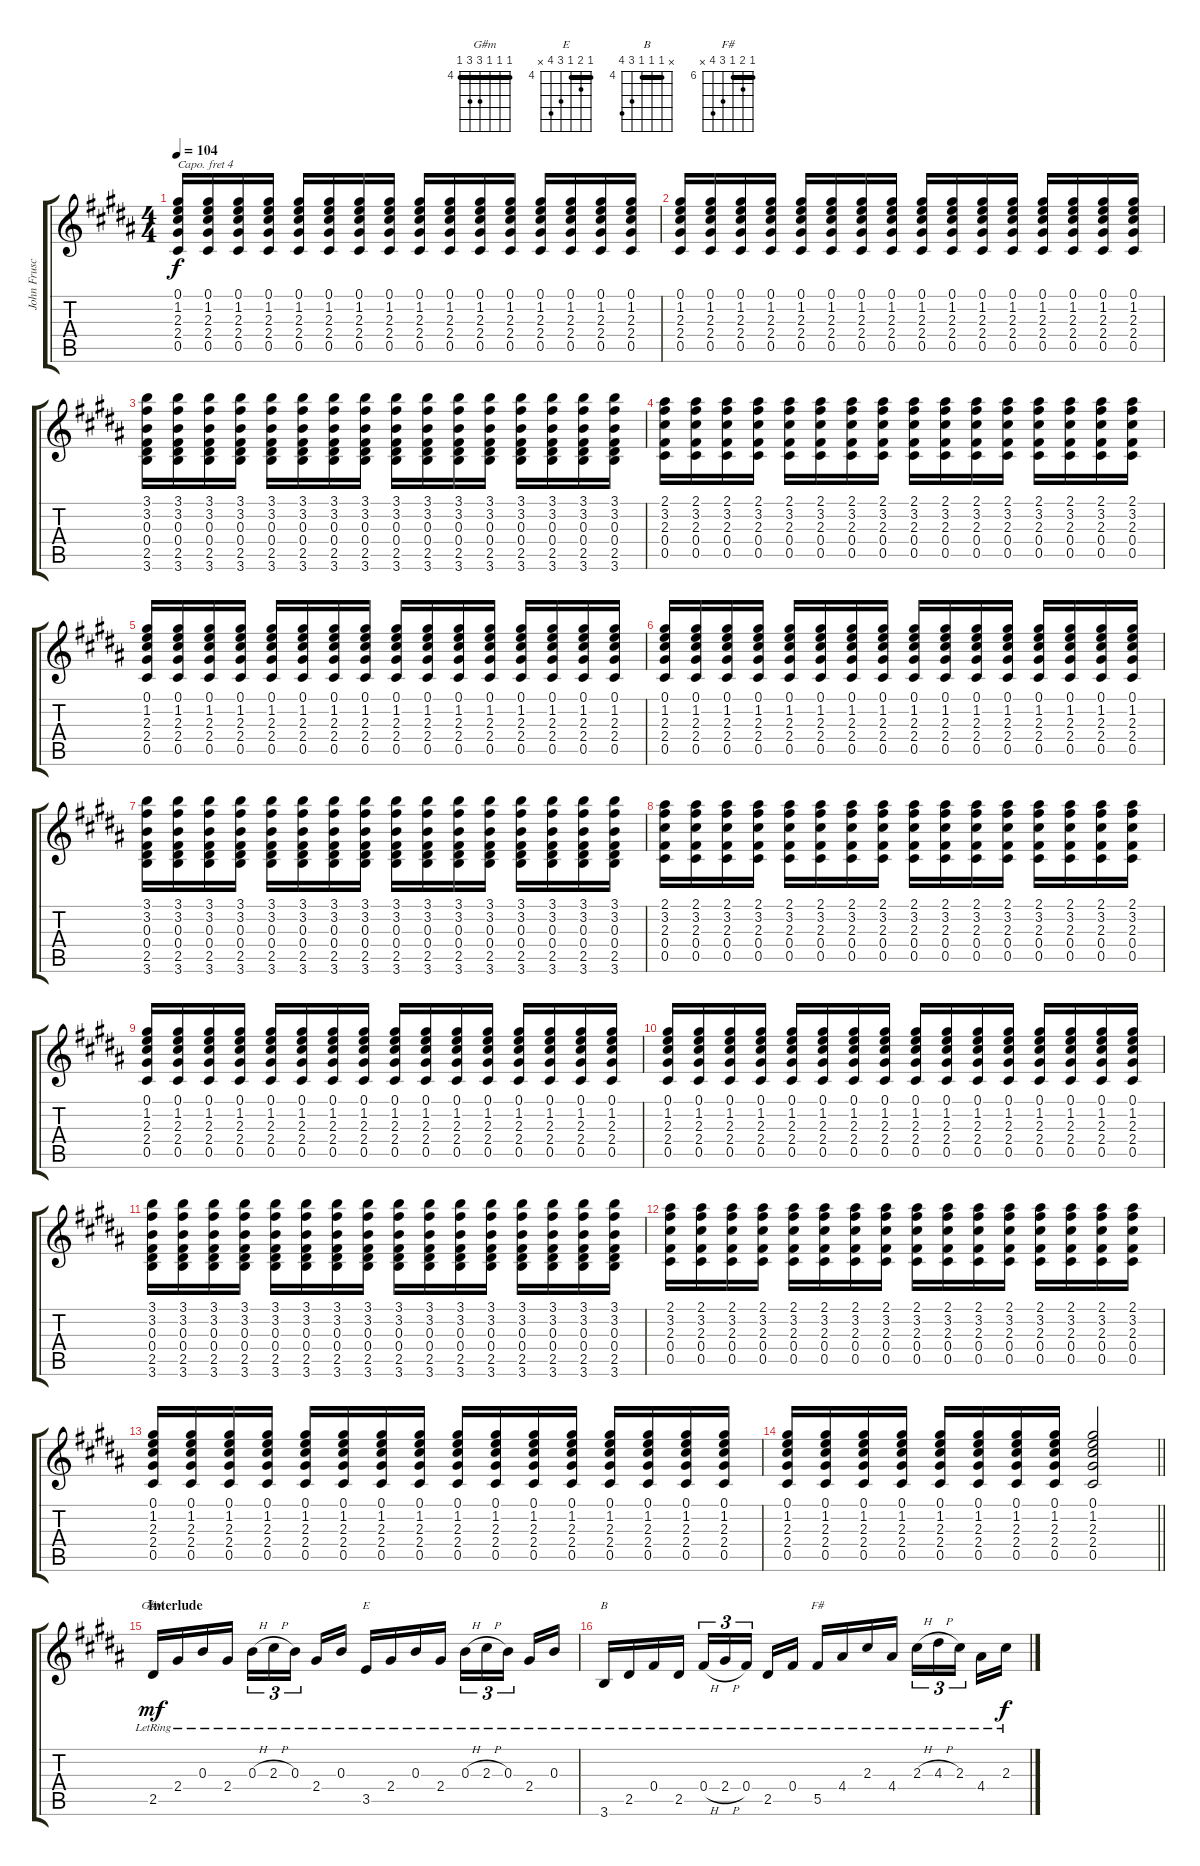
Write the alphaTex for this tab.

\track ("" "John Frusc") {instrument electricguitarmuted}
\staff {score tabs}
\capo 4
\tuning (E4 B3 G3 D3 A2 E2) {hide}
\chord ("G#m" 4 4 4 6 6 4) {firstfret 4 barre 4}
\chord ("E" 4 5 4 6 7 x) {firstfret 4 barre 4}
\chord ("B" x 4 4 4 6 7) {firstfret 4 barre 4}
\chord ("F#" 6 7 6 8 9 x) {firstfret 6 barre 6}
\ts (4 4)
\tempo 104
\clef g2
\ks b
(0.1 1.2 2.3 2.4 0.5).16{dy f} (0.1 1.2 2.3 2.4 0.5).16 (0.1 1.2 2.3 2.4 0.5).16 (0.1 1.2 2.3 2.4 0.5).16 (0.1 1.2 2.3 2.4 0.5).16 (0.1 1.2 2.3 2.4 0.5).16 (0.1 1.2 2.3 2.4 0.5).16 (0.1 1.2 2.3 2.4 0.5).16 (0.1 1.2 2.3 2.4 0.5).16 (0.1 1.2 2.3 2.4 0.5).16 (0.1 1.2 2.3 2.4 0.5).16 (0.1 1.2 2.3 2.4 0.5).16 (0.1 1.2 2.3 2.4 0.5).16 (0.1 1.2 2.3 2.4 0.5).16 (0.1 1.2 2.3 2.4 0.5).16 (0.1 1.2 2.3 2.4 0.5).16 |
(0.1 1.2 2.3 2.4 0.5).16 (0.1 1.2 2.3 2.4 0.5).16 (0.1 1.2 2.3 2.4 0.5).16 (0.1 1.2 2.3 2.4 0.5).16 (0.1 1.2 2.3 2.4 0.5).16 (0.1 1.2 2.3 2.4 0.5).16 (0.1 1.2 2.3 2.4 0.5).16 (0.1 1.2 2.3 2.4 0.5).16 (0.1 1.2 2.3 2.4 0.5).16 (0.1 1.2 2.3 2.4 0.5).16 (0.1 1.2 2.3 2.4 0.5).16 (0.1 1.2 2.3 2.4 0.5).16 (0.1 1.2 2.3 2.4 0.5).16 (0.1 1.2 2.3 2.4 0.5).16 (0.1 1.2 2.3 2.4 0.5).16 (0.1 1.2 2.3 2.4 0.5).16 |
(3.1 3.2 0.3 0.4 2.5 3.6).16 (3.1 3.2 0.3 0.4 2.5 3.6).16 (3.1 3.2 0.3 0.4 2.5 3.6).16 (3.1 3.2 0.3 0.4 2.5 3.6).16 (3.1 3.2 0.3 0.4 2.5 3.6).16 (3.1 3.2 0.3 0.4 2.5 3.6).16 (3.1 3.2 0.3 0.4 2.5 3.6).16 (3.1 3.2 0.3 0.4 2.5 3.6).16 (3.1 3.2 0.3 0.4 2.5 3.6).16 (3.1 3.2 0.3 0.4 2.5 3.6).16 (3.1 3.2 0.3 0.4 2.5 3.6).16 (3.1 3.2 0.3 0.4 2.5 3.6).16 (3.1 3.2 0.3 0.4 2.5 3.6).16 (3.1 3.2 0.3 0.4 2.5 3.6).16 (3.1 3.2 0.3 0.4 2.5 3.6).16 (3.1 3.2 0.3 0.4 2.5 3.6).16 |
(2.1 3.2 2.3 0.4 0.5).16 (2.1 3.2 2.3 0.4 0.5).16 (2.1 3.2 2.3 0.4 0.5).16 (2.1 3.2 2.3 0.4 0.5).16 (2.1 3.2 2.3 0.4 0.5).16 (2.1 3.2 2.3 0.4 0.5).16 (2.1 3.2 2.3 0.4 0.5).16 (2.1 3.2 2.3 0.4 0.5).16 (2.1 3.2 2.3 0.4 0.5).16 (2.1 3.2 2.3 0.4 0.5).16 (2.1 3.2 2.3 0.4 0.5).16 (2.1 3.2 2.3 0.4 0.5).16 (2.1 3.2 2.3 0.4 0.5).16 (2.1 3.2 2.3 0.4 0.5).16 (2.1 3.2 2.3 0.4 0.5).16 (2.1 3.2 2.3 0.4 0.5).16 |
(0.1 1.2 2.3 2.4 0.5).16 (0.1 1.2 2.3 2.4 0.5).16 (0.1 1.2 2.3 2.4 0.5).16 (0.1 1.2 2.3 2.4 0.5).16 (0.1 1.2 2.3 2.4 0.5).16 (0.1 1.2 2.3 2.4 0.5).16 (0.1 1.2 2.3 2.4 0.5).16 (0.1 1.2 2.3 2.4 0.5).16 (0.1 1.2 2.3 2.4 0.5).16 (0.1 1.2 2.3 2.4 0.5).16 (0.1 1.2 2.3 2.4 0.5).16 (0.1 1.2 2.3 2.4 0.5).16 (0.1 1.2 2.3 2.4 0.5).16 (0.1 1.2 2.3 2.4 0.5).16 (0.1 1.2 2.3 2.4 0.5).16 (0.1 1.2 2.3 2.4 0.5).16 |
(0.1 1.2 2.3 2.4 0.5).16 (0.1 1.2 2.3 2.4 0.5).16 (0.1 1.2 2.3 2.4 0.5).16 (0.1 1.2 2.3 2.4 0.5).16 (0.1 1.2 2.3 2.4 0.5).16 (0.1 1.2 2.3 2.4 0.5).16 (0.1 1.2 2.3 2.4 0.5).16 (0.1 1.2 2.3 2.4 0.5).16 (0.1 1.2 2.3 2.4 0.5).16 (0.1 1.2 2.3 2.4 0.5).16 (0.1 1.2 2.3 2.4 0.5).16 (0.1 1.2 2.3 2.4 0.5).16 (0.1 1.2 2.3 2.4 0.5).16 (0.1 1.2 2.3 2.4 0.5).16 (0.1 1.2 2.3 2.4 0.5).16 (0.1 1.2 2.3 2.4 0.5).16 |
(3.1 3.2 0.3 0.4 2.5 3.6).16 (3.1 3.2 0.3 0.4 2.5 3.6).16 (3.1 3.2 0.3 0.4 2.5 3.6).16 (3.1 3.2 0.3 0.4 2.5 3.6).16 (3.1 3.2 0.3 0.4 2.5 3.6).16 (3.1 3.2 0.3 0.4 2.5 3.6).16 (3.1 3.2 0.3 0.4 2.5 3.6).16 (3.1 3.2 0.3 0.4 2.5 3.6).16 (3.1 3.2 0.3 0.4 2.5 3.6).16 (3.1 3.2 0.3 0.4 2.5 3.6).16 (3.1 3.2 0.3 0.4 2.5 3.6).16 (3.1 3.2 0.3 0.4 2.5 3.6).16 (3.1 3.2 0.3 0.4 2.5 3.6).16 (3.1 3.2 0.3 0.4 2.5 3.6).16 (3.1 3.2 0.3 0.4 2.5 3.6).16 (3.1 3.2 0.3 0.4 2.5 3.6).16 |
(2.1 3.2 2.3 0.4 0.5).16 (2.1 3.2 2.3 0.4 0.5).16 (2.1 3.2 2.3 0.4 0.5).16 (2.1 3.2 2.3 0.4 0.5).16 (2.1 3.2 2.3 0.4 0.5).16 (2.1 3.2 2.3 0.4 0.5).16 (2.1 3.2 2.3 0.4 0.5).16 (2.1 3.2 2.3 0.4 0.5).16 (2.1 3.2 2.3 0.4 0.5).16 (2.1 3.2 2.3 0.4 0.5).16 (2.1 3.2 2.3 0.4 0.5).16 (2.1 3.2 2.3 0.4 0.5).16 (2.1 3.2 2.3 0.4 0.5).16 (2.1 3.2 2.3 0.4 0.5).16 (2.1 3.2 2.3 0.4 0.5).16 (2.1 3.2 2.3 0.4 0.5).16 |
(0.1 1.2 2.3 2.4 0.5).16 (0.1 1.2 2.3 2.4 0.5).16 (0.1 1.2 2.3 2.4 0.5).16 (0.1 1.2 2.3 2.4 0.5).16 (0.1 1.2 2.3 2.4 0.5).16 (0.1 1.2 2.3 2.4 0.5).16 (0.1 1.2 2.3 2.4 0.5).16 (0.1 1.2 2.3 2.4 0.5).16 (0.1 1.2 2.3 2.4 0.5).16 (0.1 1.2 2.3 2.4 0.5).16 (0.1 1.2 2.3 2.4 0.5).16 (0.1 1.2 2.3 2.4 0.5).16 (0.1 1.2 2.3 2.4 0.5).16 (0.1 1.2 2.3 2.4 0.5).16 (0.1 1.2 2.3 2.4 0.5).16 (0.1 1.2 2.3 2.4 0.5).16 |
(0.1 1.2 2.3 2.4 0.5).16 (0.1 1.2 2.3 2.4 0.5).16 (0.1 1.2 2.3 2.4 0.5).16 (0.1 1.2 2.3 2.4 0.5).16 (0.1 1.2 2.3 2.4 0.5).16 (0.1 1.2 2.3 2.4 0.5).16 (0.1 1.2 2.3 2.4 0.5).16 (0.1 1.2 2.3 2.4 0.5).16 (0.1 1.2 2.3 2.4 0.5).16 (0.1 1.2 2.3 2.4 0.5).16 (0.1 1.2 2.3 2.4 0.5).16 (0.1 1.2 2.3 2.4 0.5).16 (0.1 1.2 2.3 2.4 0.5).16 (0.1 1.2 2.3 2.4 0.5).16 (0.1 1.2 2.3 2.4 0.5).16 (0.1 1.2 2.3 2.4 0.5).16 |
(3.1 3.2 0.3 0.4 2.5 3.6).16 (3.1 3.2 0.3 0.4 2.5 3.6).16 (3.1 3.2 0.3 0.4 2.5 3.6).16 (3.1 3.2 0.3 0.4 2.5 3.6).16 (3.1 3.2 0.3 0.4 2.5 3.6).16 (3.1 3.2 0.3 0.4 2.5 3.6).16 (3.1 3.2 0.3 0.4 2.5 3.6).16 (3.1 3.2 0.3 0.4 2.5 3.6).16 (3.1 3.2 0.3 0.4 2.5 3.6).16 (3.1 3.2 0.3 0.4 2.5 3.6).16 (3.1 3.2 0.3 0.4 2.5 3.6).16 (3.1 3.2 0.3 0.4 2.5 3.6).16 (3.1 3.2 0.3 0.4 2.5 3.6).16 (3.1 3.2 0.3 0.4 2.5 3.6).16 (3.1 3.2 0.3 0.4 2.5 3.6).16 (3.1 3.2 0.3 0.4 2.5 3.6).16 |
(2.1 3.2 2.3 0.4 0.5).16 (2.1 3.2 2.3 0.4 0.5).16 (2.1 3.2 2.3 0.4 0.5).16 (2.1 3.2 2.3 0.4 0.5).16 (2.1 3.2 2.3 0.4 0.5).16 (2.1 3.2 2.3 0.4 0.5).16 (2.1 3.2 2.3 0.4 0.5).16 (2.1 3.2 2.3 0.4 0.5).16 (2.1 3.2 2.3 0.4 0.5).16 (2.1 3.2 2.3 0.4 0.5).16 (2.1 3.2 2.3 0.4 0.5).16 (2.1 3.2 2.3 0.4 0.5).16 (2.1 3.2 2.3 0.4 0.5).16 (2.1 3.2 2.3 0.4 0.5).16 (2.1 3.2 2.3 0.4 0.5).16 (2.1 3.2 2.3 0.4 0.5).16 |
(0.1 1.2 2.3 2.4 0.5).16 (0.1 1.2 2.3 2.4 0.5).16 (0.1 1.2 2.3 2.4 0.5).16 (0.1 1.2 2.3 2.4 0.5).16 (0.1 1.2 2.3 2.4 0.5).16 (0.1 1.2 2.3 2.4 0.5).16 (0.1 1.2 2.3 2.4 0.5).16 (0.1 1.2 2.3 2.4 0.5).16 (0.1 1.2 2.3 2.4 0.5).16 (0.1 1.2 2.3 2.4 0.5).16 (0.1 1.2 2.3 2.4 0.5).16 (0.1 1.2 2.3 2.4 0.5).16 (0.1 1.2 2.3 2.4 0.5).16 (0.1 1.2 2.3 2.4 0.5).16 (0.1 1.2 2.3 2.4 0.5).16 (0.1 1.2 2.3 2.4 0.5).16 |
\barLineRight lightlight
(0.1 1.2 2.3 2.4 0.5).16 (0.1 1.2 2.3 2.4 0.5).16 (0.1 1.2 2.3 2.4 0.5).16 (0.1 1.2 2.3 2.4 0.5).16 (0.1 1.2 2.3 2.4 0.5).16 (0.1 1.2 2.3 2.4 0.5).16 (0.1 1.2 2.3 2.4 0.5).16 (0.1 1.2 2.3 2.4 0.5).16 (0.1 1.2 2.3 2.4 0.5).2 |
\section ("" "Interlude")
2.5{lr}.16{ch "G#m" dy mf} 2.4{lr}.16 0.3{lr}.16 2.4{lr}.16 0.3{h lr}.16{tu (3 2)} 2.3{h lr}.16{tu (3 2)} 0.3{lr}.16{tu (3 2) beam splitsecondary} 2.4{lr}.16 0.3{lr}.16 3.5{lr}.16{ch "E"} 2.4{lr}.16 0.3{lr}.16 2.4{lr}.16 0.3{h lr}.16{tu (3 2)} 2.3{h lr}.16{tu (3 2)} 0.3{lr}.16{tu (3 2) beam splitsecondary} 2.4{lr}.16 0.3{lr}.16 |
3.6{lr}.16{ch "B"} 2.5{lr}.16 0.4{lr}.16 2.5{lr}.16 0.4{h lr}.16{tu (3 2)} 2.4{h lr}.16{tu (3 2)} 0.4{lr}.16{tu (3 2) beam splitsecondary} 2.5{lr}.16 0.4{lr}.16 5.5{lr}.16{ch "F#"} 4.4{lr}.16 2.3{lr}.16 4.4{lr}.16 2.3{h lr}.16{tu (3 2)} 4.3{h lr}.16{tu (3 2)} 2.3{lr}.16{tu (3 2) beam splitsecondary} 4.4{lr}.16 2.3{lr}.16{dy f}
